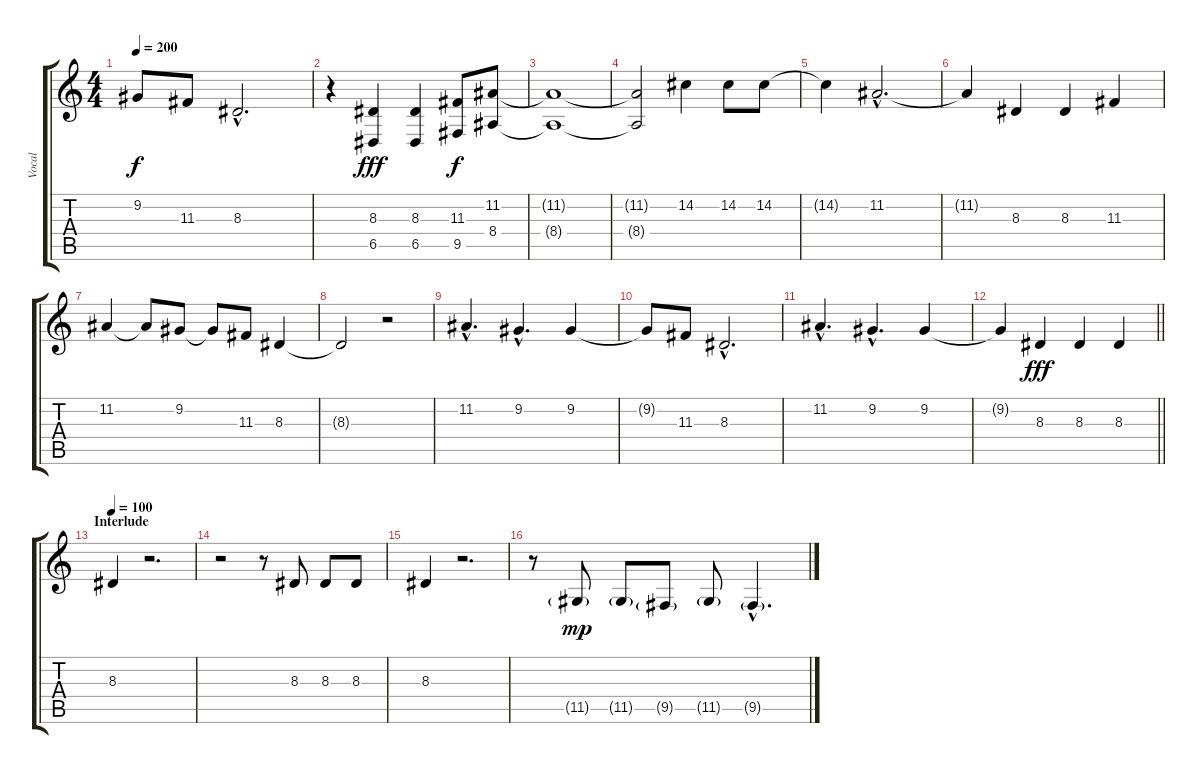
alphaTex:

\track ("Vocal" "Vocal") {instrument trumpet}
\staff {score tabs}
\tuning (E4 B3 G3 D3 A2 E2) {hide}
\ts (4 4)
\tempo 200
\clef g2
\ks c
9.2{t}.8{dy f} 11.3.8 8.3{hac}.2{d} |
r.4 (8.3 6.5).4{dy fff} (8.3 6.5).4 (11.3 9.5).8{dy f} (11.2 8.4).8 |
(11.2{t} 8.4{t}).1 |
(11.2{t} 8.4{t}).2 14.2.4 14.2.8 14.2.8 |
14.2{t}.4 11.2{hac}.2{d} |
11.2{t}.4 8.3.4 8.3.4 11.3.4 |
11.2.4 11.2{t}.8 9.2.8 9.2{t}.8 11.3.8 8.3.4 |
8.3{t}.2 r.2 |
11.2{hac}.4{d} 9.2{hac}.4{d} 9.2.4 |
9.2{t}.8 11.3.8 8.3{hac}.2{d} |
11.2{hac}.4{d} 9.2{hac}.4{d} 9.2.4 |
\barLineRight lightlight
9.2{t}.4 8.3.4{dy fff} 8.3.4 8.3.4 |
\section ("" "Interlude")
\tempo 100
8.3.4 r.2{d} |
r.2 r.8 8.3.8 8.3.8 8.3.8 |
8.3.4 r.2{d} |
r.8 11.5{g}.8{dy mp} 11.5{g}.8 9.5{g}.8 11.5{g}.8 9.5{g hac}.4{d}
